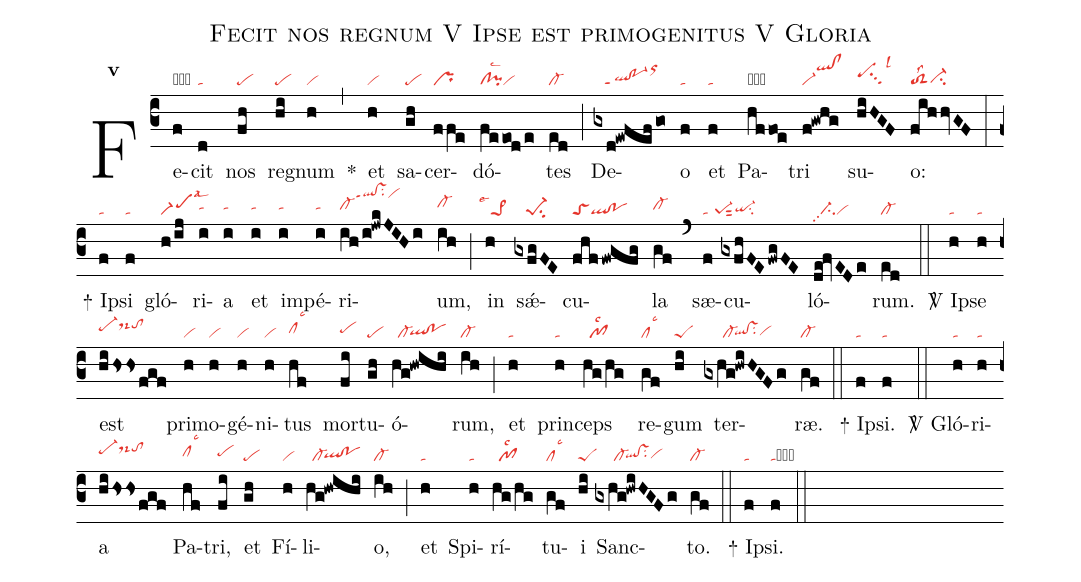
name:Fecit nos regnum V Ipse est primogenitus V Gloria;
office-part:re;
mode:5;
nabc-lines:1;
%%
initial-style: 1;
name: Fecit nos regnum;
mode:5;
office-part: Responsorium;
annotation: Resp.;
annotation:v;
nabc-lines:1;
%%
(c3) Fe(f|obvi)cit(d|ta) nos(fh|pe) re(hi|pe)gnum(h|vi) <sp>*</sp>(,) et(h|vi) sa(gh|pe)cer(ffe|pr)dó(fe/eod/e|cl!pilsc2vi)tes(ed|cl-) (;) De(gxd!ewfefgo|///ql!po-1ppt1orhl)o(f|ta) et(f|ta) Pa(hffoe|cl!pilsslst3c2)tri(f!gwhg|vi-qlhl!clhl) su(hiHGF|pehisu3lsl3)o:(fihhvGF|toS2lss2ci-hg) (:)

<sp>+</sp> Ip(f|ta)si(f|ta) gló(h/ij|scM1lsal3)ri(i|tahh)a(i|tahh) et(i|tahh) im(i|tahh)pé(i|tahh)ri(ih/i!jwkJIHi|cl-hhqlhm!vshmppt1su2vihm)um,(ih|cl-hi) (;) in(h|``pe>1lse1) sǽ(gxfgFE|////pe-1su2)cu(fhffwgfg|toSql!po)la(gf|cl-hh) (`) sæ(f|ta)cu(gxfhFE/fwgFE|``pe-1sut2qi-hgsu2)ló(de!fvEDe|//ci-pp2vi)rum.(ed|cl-) (::)

<sp>V/</sp> Ip(h|ta)se(h|ta) est(hihshsfgf|pe-hids-hjtohj) pri(h|vi)mo(h|vi)gé(h|vi)ni(h|vi)tus(hf|clhhlsc3) mor(fi|pehh)tu(gh|pe)ó(hg!hwihi|//cl-`qlhg!pohg)rum,(ih|cl-) (;) et(h|ta) prin(h|ta)ceps(hg/hg|//pf1lsc2) re(gf|cllsc3)gum(hi|peS) ter(gxhg!hwiHGFg|//////cl-`qlhg!vshgsu2vihg)ræ.(gf|cl-) (::)

<sp>+</sp> Ip(f|ta)si.(f|ta) (::)

<sp>V/</sp> Gló(h|ta)ri(h|ta)a(hi/hshs/fgf|pe-hids-hjtohj) Pa(hf|clhhlsc3)tri,(fi|pehh) et(gh|pe) Fí(h|vi)li(hg!hwihi|//cl-`qlhg!pohg)o,(ih|cl-) (;) et(h|ta) Spi(h|ta)rí(hg/hg|//pf1lsc2)tu(gf|cllsc3)i(hi|peS) Sanc(gxhg!hwiHGFg|//////cl-`qlhg!vshgsu2vihg)to.(gf|cl-) (::)

<sp>+</sp> Ip(f|ta)si.(f|tacb) (::)
